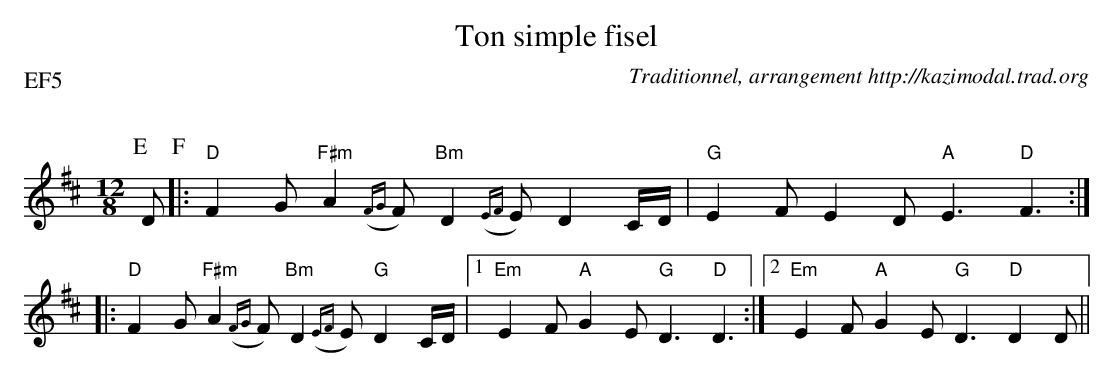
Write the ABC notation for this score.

X:1
T:Ton simple fisel
C:Traditionnel, arrangement http://kazimodal.trad.org
Q:C3=156
P:EF5
M:12/8
K:D
P:E
D \
P:F
|: "D"F2 G "F#m"A2 ({FG}F) "Bm"D2 ({EF}E) D2 C/2D/2 |\
	"G"E2 F E2 D "A"E3 "D"F3 :|
|: "D"F2 G "F#m"A2 ({FG}F) "Bm"D2 ({EF}E) "G"D2 C/2D/2 |1\
	"Em"E2 F "A"G2 E "G"D3 "D"D3 :|2 "Em"E2 F "A"G2 E "G"D3 "D"D2 D ||
